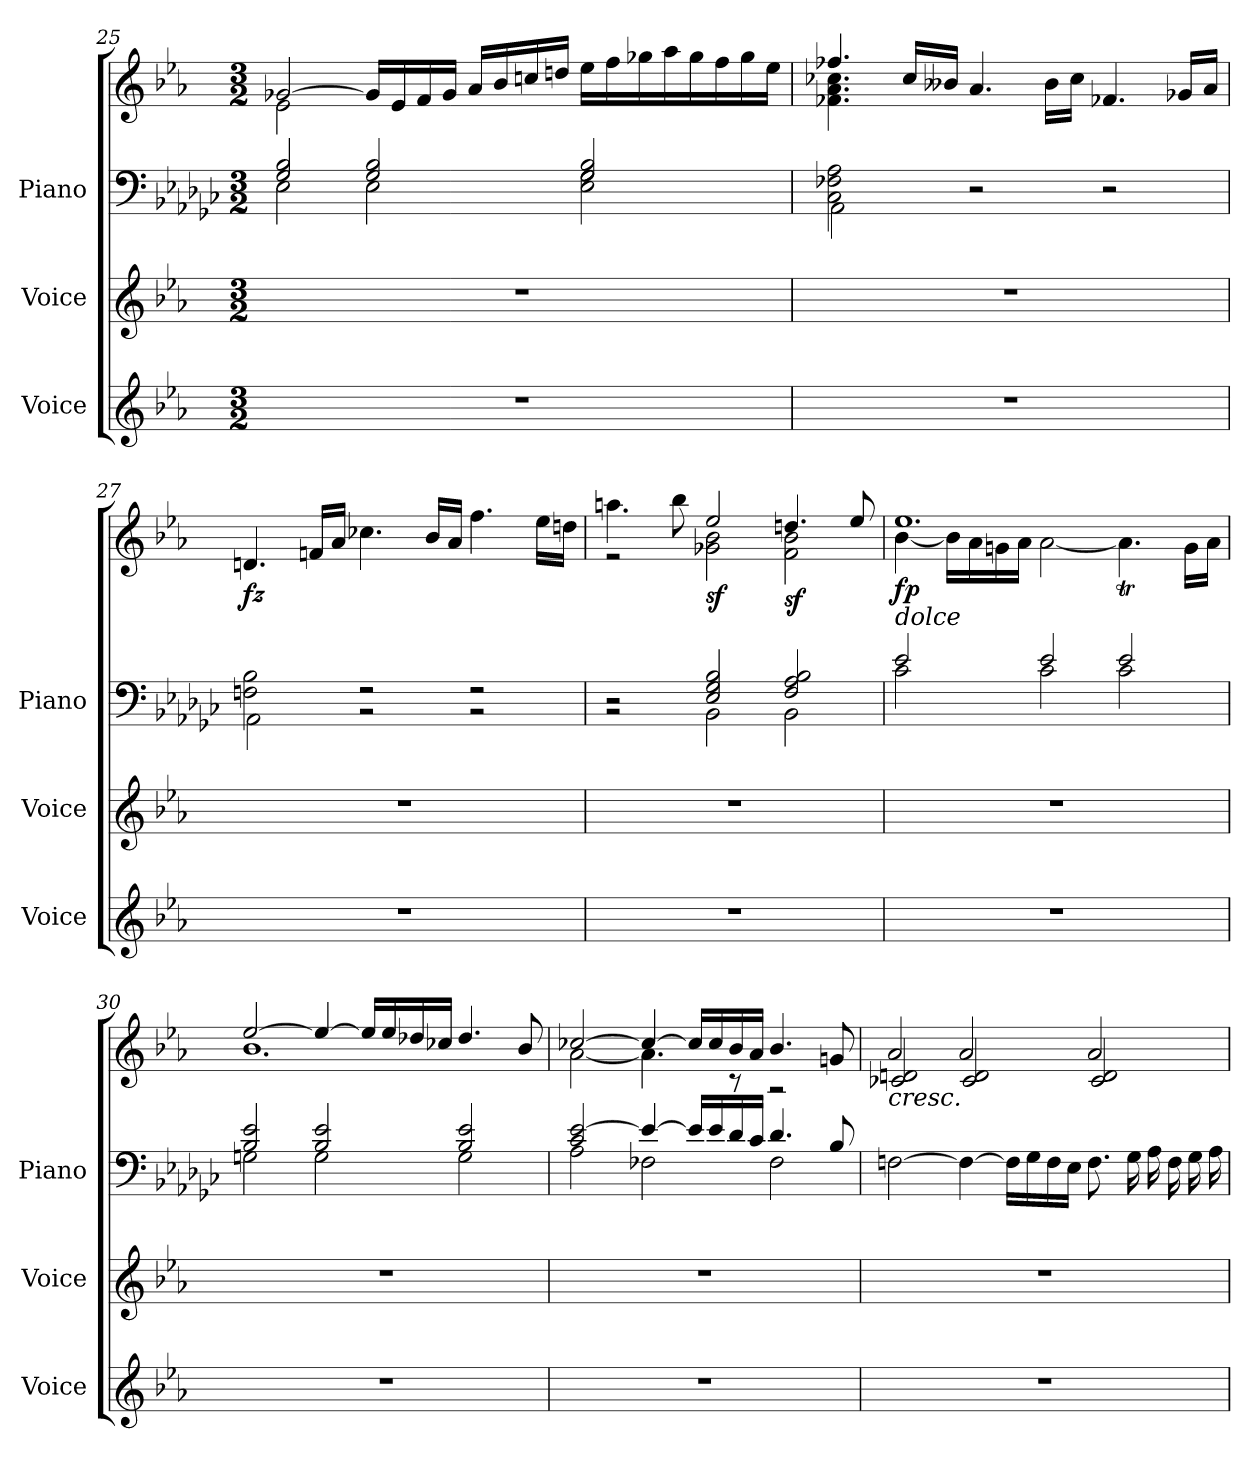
**kern	**kern	**kern	**kern	**dynam
*part3	*part2	*part1	*part1	*part1
*staff4	*staff3	*staff2	*staff1	*staff1/2
*I"Voice	*I"Voice	*I"Piano	*	*
*I'Voice	*I'Voice	*I'Piano	*	*
*clefG2	*clefG2	*clefF4	*clefG2	*
*k[b-e-a-]	*k[b-e-a-]	*k[b-e-a-d-g-c-]	*k[b-e-a-]	*
*M3/2	*M3/2	*M3/2	*M3/2	*
=25	=25	=25	=25	=25
*	*	*^	*^	*
1.r	1.r	2G-/ 2B-/	2E-\	[>2g-/	2e-\	.
.	.	2G-/ 2B-/	2E-\	16g-/LL]	1ryy	.
.	.	.	.	16e-/	.	.
.	.	.	.	16f/	.	.
.	.	.	.	16g-/JJ	.	.
.	.	.	.	16a-/LL	.	.
.	.	.	.	16b-/	.	.
.	.	.	.	16ccn/	.	.
.	.	.	.	16ddn/JJ	.	.
.	.	2G-/ 2B-/	2E-\ 2G-\	16ee-\LL	.	.
.	.	.	.	16ff\	.	.
.	.	.	.	16gg-\	.	.
.	.	.	.	16aa-\	.	.
.	.	.	.	16gg-\	.	.
.	.	.	.	16ff\	.	.
.	.	.	.	16gg-\	.	.
.	.	.	.	16ee-\JJ	.	.
!!LO:LB:g=z	!!
=26	=26	=26	=26	=26	=26	=26
1.r	1.r	2C-\ 2F-X\ 2A-\	2AA-\	4.ff-X/	4.f-X\ 4.a-\ 4.cc-\	.
.	.	.	.	16cc-/LL	1ryy	.
.	.	.	.	16b--X/JJ	.	.
.	.	2r	2rBByy	4.a-/	.	.
.	.	.	.	16b--\LL	.	.
.	.	.	.	16cc-\JJ	.	.
.	.	2r	2rBByy	4.f-X/	.	.
.	.	.	.	16g-/LL	8ryy	.
.	.	.	.	16a-/JJ	.	.
*	*	*	*	*v	*v	*
=27	=27	=27	=27	=27	=27
!	!	!	!	!	!LO:DY:b
1.r	1.r	2Fn\ 2B-\	2AA-\	4.dn/	fz
.	.	.	.	16fn/LL	.
.	.	.	.	16a-/JJ	.
.	.	2r	2rBB	4.cc-\	.
.	.	.	.	16b-/LL	.
.	.	.	.	16a-/JJ	.
.	.	2r	2rBB	4.ff\	.
.	.	.	.	16ee-\LL	.
.	.	.	.	16ddn\JJ	.
=28	=28	=28	=28	=28	=28
*	*	*	*	*^	*
1.r	1.r	2rE	2rBB	4.aan\	2rf	.
.	.	.	.	8bb-\	.	.
!	!	!	!	!	!	!LO:DY:b
.	.	2E-/ 2G-/ 2B-/	2BB-\	2ee-/	2g-\ 2b-\	sf
!	!	!	!	!	!	!LO:DY:b
.	.	2F/ 2A-/ 2B-/	2BB-\	4.ddn/	2f\ 2b-\	sf
.	.	.	.	8ee-/	.	.
!!LO:LB:g=z	!!
=29	=29	=29	=29	=29	=29	=29
!	!	!	!	!LO:TX:b:i:t=dolce	!	!
!	!	!	!	!	!	!LO:DY:b
1.r	1.r	2e-/	2c-\	1.ee-	[4b-\	fp
.	.	.	.	.	16b-\LL]	.
.	.	.	.	.	16a-\	.
.	.	.	.	.	16gn\	.
.	.	.	.	.	16a-\JJ	.
.	.	2e-/	2c-\	.	[<2a-\	.
.	.	2e-/	2c-\	.	4.a-T\]	.
.	.	.	.	.	16g\LL	.
.	.	.	.	.	16a-\JJ	.
=30	=30	=30	=30	=30	=30	=30
1.r	1.r	2B-/ 2e-/	2Gn\	[<2ee-/	1.b-	.
.	.	2B-/ 2e-/	2G\	4ee-/_	.	.
.	.	.	.	16ee-/LL]	.	.
.	.	.	.	16ee-/	.	.
.	.	.	.	16dd-/	.	.
.	.	.	.	16cc-/JJ	.	.
.	.	2B-/ 2e-/	2G\	4.dd-/	.	.
.	.	.	.	8b-/	.	.
=31	=31	=31	=31	=31	=31	=31
1.r	1.r	2c-/ [>2e-/	2A-\	[>2cc-/	[2a-\	.
.	.	4e-/_	2F-X\	4cc-/_	4.a-\]	.
.	.	16e-/LL]	.	16cc-/LL]	.	.
.	.	16e-/	.	16cc-/	.	.
.	.	16d-/	.	16b-/	8r	.
.	.	16c-/JJ	.	16a-/JJ	.	.
.	.	4.d-/	2F-\	4.b-/	2r	.
.	.	8B-/	.	8gn/	.	.
*	*	*v	*v	*	*	*
!!LO:PB:g=z	!!
=32	=32	=32	=32	=32	=32
!	!	!	!LO:TX:b:i:t=cresc.	!	!
1.r	1.r	[>2Fn\	2a-/	2c-/ 2dn/	.
.	.	4F\_	2a-/	2c-/ 2d/	.
.	.	16F\LL]	.	.	.
.	.	16G-\	.	.	.
.	.	16F\	.	.	.
.	.	16E-\JJ	.	.	.
.	.	8.F\L	2a-/	2c-/ 2d/	.
.	.	16G-\L	.	.	.
.	.	16A-\L	.	.	.
.	.	16F\	.	.	.
.	.	16G-\	.	.	.
.	.	16A-\JJ	.	.	.
*	*	*	*v	*v	*
=	=	=	=	=
*-	*-	*-	*-	*-
